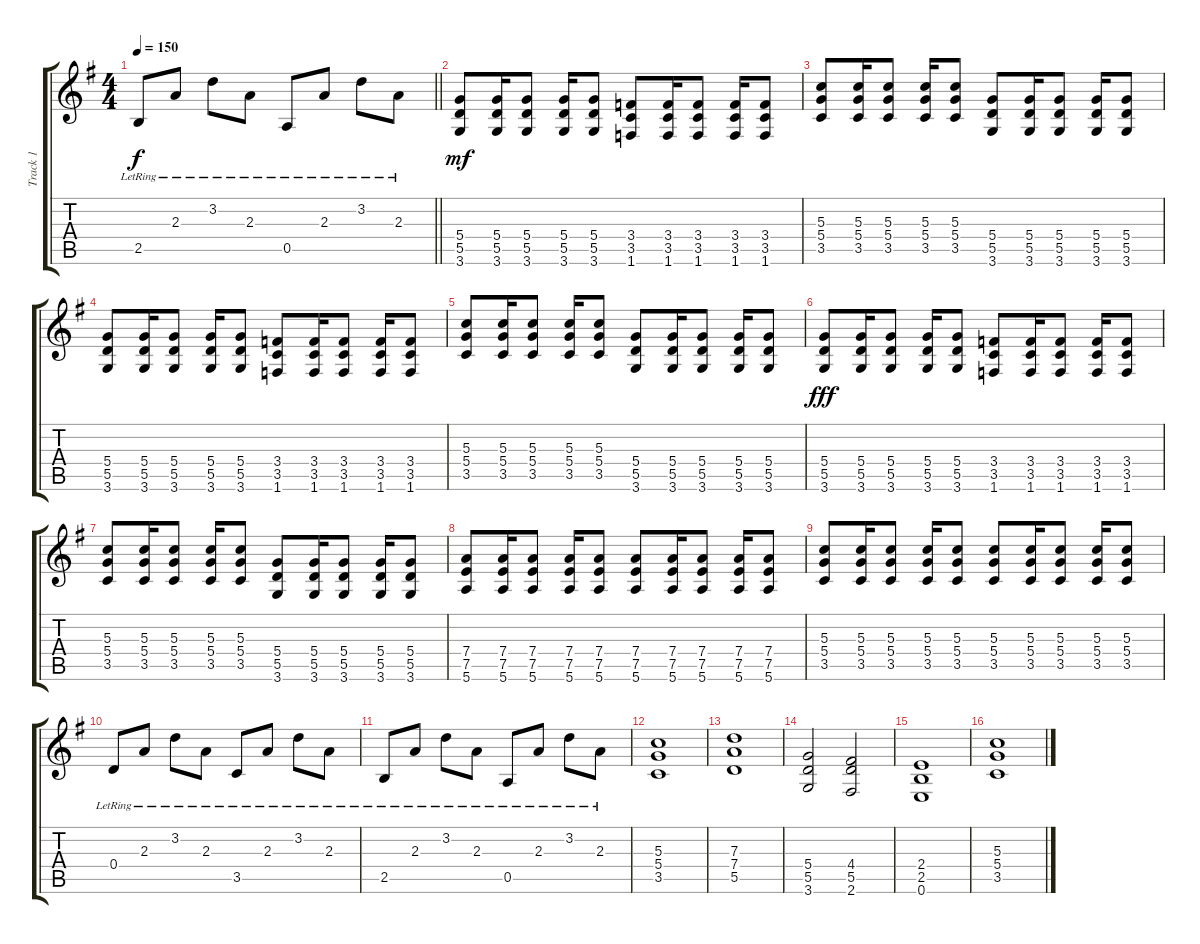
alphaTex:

\track ("Track 1" "Track 1") {instrument distortionguitar}
\staff {score tabs}
\tuning (E4 B3 G3 D3 A2 E2) {hide}
\ts (4 4)
\tempo 150
\clef g2
\barLineRight lightlight
\ks g
2.5{lr}.8{dy f} 2.3{lr}.8 3.2{lr}.8 2.3{lr}.8 0.5{lr}.8 2.3{lr}.8 3.2{lr}.8 2.3{lr}.8 |
(5.4 5.5 3.6).8{dy mf} (5.4 5.5 3.6).16 (5.4 5.5 3.6).8 (5.4 5.5 3.6).16 (5.4 5.5 3.6).8 (3.4 3.5 1.6).8 (3.4 3.5 1.6).16 (3.4 3.5 1.6).8 (3.4 3.5 1.6).16 (3.4 3.5 1.6).8 |
(5.3 5.4 3.5).8 (5.3 5.4 3.5).16 (5.3 5.4 3.5).8 (5.3 5.4 3.5).16 (5.3 5.4 3.5).8 (5.4 5.5 3.6).8 (5.4 5.5 3.6).16 (5.4 5.5 3.6).8 (5.4 5.5 3.6).16 (5.4 5.5 3.6).8 |
(5.4 5.5 3.6).8 (5.4 5.5 3.6).16 (5.4 5.5 3.6).8 (5.4 5.5 3.6).16 (5.4 5.5 3.6).8 (3.4 3.5 1.6).8 (3.4 3.5 1.6).16 (3.4 3.5 1.6).8 (3.4 3.5 1.6).16 (3.4 3.5 1.6).8 |
(5.3 5.4 3.5).8 (5.3 5.4 3.5).16 (5.3 5.4 3.5).8 (5.3 5.4 3.5).16 (5.3 5.4 3.5).8 (5.4 5.5 3.6).8 (5.4 5.5 3.6).16 (5.4 5.5 3.6).8 (5.4 5.5 3.6).16 (5.4 5.5 3.6).8 |
(5.4 5.5 3.6).8{dy fff} (5.4 5.5 3.6).16 (5.4 5.5 3.6).8 (5.4 5.5 3.6).16 (5.4 5.5 3.6).8 (3.4 3.5 1.6).8 (3.4 3.5 1.6).16 (3.4 3.5 1.6).8 (3.4 3.5 1.6).16 (3.4 3.5 1.6).8 |
(5.3 5.4 3.5).8 (5.3 5.4 3.5).16 (5.3 5.4 3.5).8 (5.3 5.4 3.5).16 (5.3 5.4 3.5).8 (5.4 5.5 3.6).8 (5.4 5.5 3.6).16 (5.4 5.5 3.6).8 (5.4 5.5 3.6).16 (5.4 5.5 3.6).8 |
(7.4 7.5 5.6).8 (7.4 7.5 5.6).16 (7.4 7.5 5.6).8 (7.4 7.5 5.6).16 (7.4 7.5 5.6).8 (7.4 7.5 5.6).8 (7.4 7.5 5.6).16 (7.4 7.5 5.6).8 (7.4 7.5 5.6).16 (7.4 7.5 5.6).8 |
(5.3 5.4 3.5).8 (5.3 5.4 3.5).16 (5.3 5.4 3.5).8 (5.3 5.4 3.5).16 (5.3 5.4 3.5).8 (5.3 5.4 3.5).8 (5.3 5.4 3.5).16 (5.3 5.4 3.5).8 (5.3 5.4 3.5).16 (5.3 5.4 3.5).8 |
0.4{lr}.8 2.3{lr}.8 3.2{lr}.8 2.3{lr}.8 3.5{lr}.8 2.3{lr}.8 3.2{lr}.8 2.3{lr}.8 |
2.5{lr}.8 2.3{lr}.8 3.2{lr}.8 2.3{lr}.8 0.5{lr}.8 2.3{lr}.8 3.2{lr}.8 2.3{lr}.8 |
(5.3 5.4 3.5).1 |
(7.3 7.4 5.5).1 |
(5.4 5.5 3.6).2 (4.4 5.5 2.6).2 |
(2.4 2.5 0.6).1 |
(5.3 5.4 3.5).1
